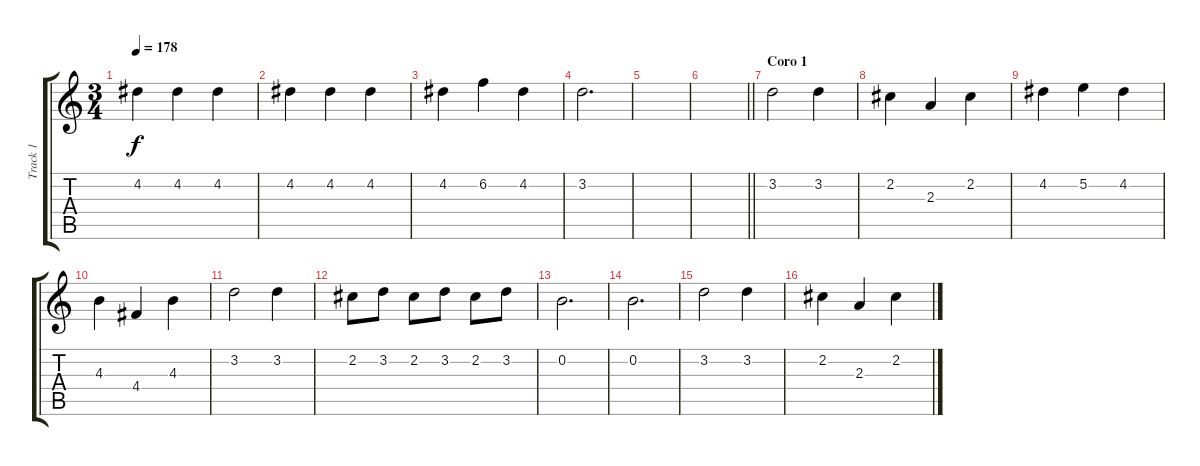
\track ("Track 1" "Track 1") {instrument contrabass}
\staff {score tabs}
\tuning (E4 B3 G3 D3 A2 E2) {hide}
\ts (3 4)
\tempo 178
\clef g2
\ks c
4.2.4{dy f} 4.2.4 4.2.4 |
4.2.4 4.2.4 4.2.4 |
4.2.4 6.2.4 4.2.4 |
3.2.2{d} |
|
\barLineRight lightlight
|
\section ("" "Coro 1")
3.2.2 3.2.4 |
2.2.4 2.3.4 2.2.4 |
4.2.4 5.2.4 4.2.4 |
4.3.4 4.4.4 4.3.4 |
3.2.2 3.2.4 |
2.2.8 3.2.8 2.2.8 3.2.8 2.2.8 3.2.8 |
0.2.2{d} |
0.2.2{d} |
3.2.2 3.2.4 |
2.2.4 2.3.4 2.2.4
